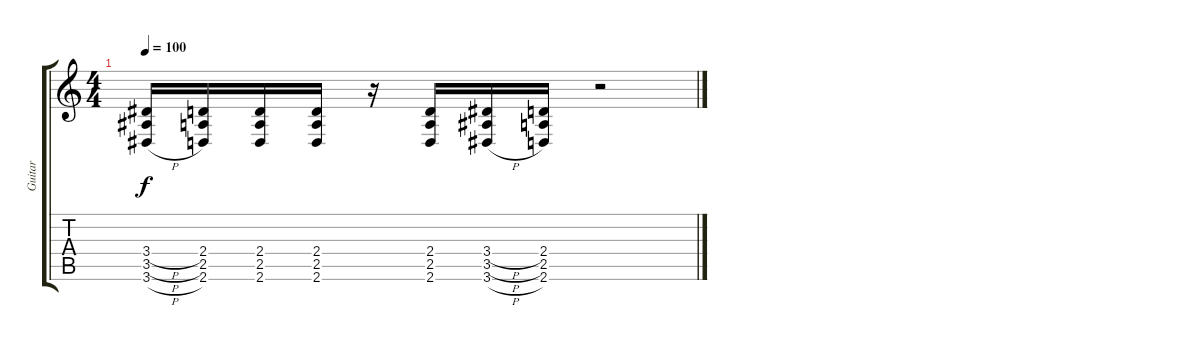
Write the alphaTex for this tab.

\track ("Guitar" "Guitar") {instrument distortionguitar}
\staff {score tabs}
\tuning (D4 A3 F3 C3 G2 C2) {hide}
\ts (4 4)
\tempo 100
\clef g2
\ks c
(3.4{h} 3.5{h} 3.6{h}).16{dy f} (2.4 2.5 2.6).16 (2.4 2.5 2.6).16 (2.4 2.5 2.6).16 r.16 (2.4 2.5 2.6).16 (3.4{h} 3.5{h} 3.6{h}).16 (2.4 2.5 2.6).16 r.2
